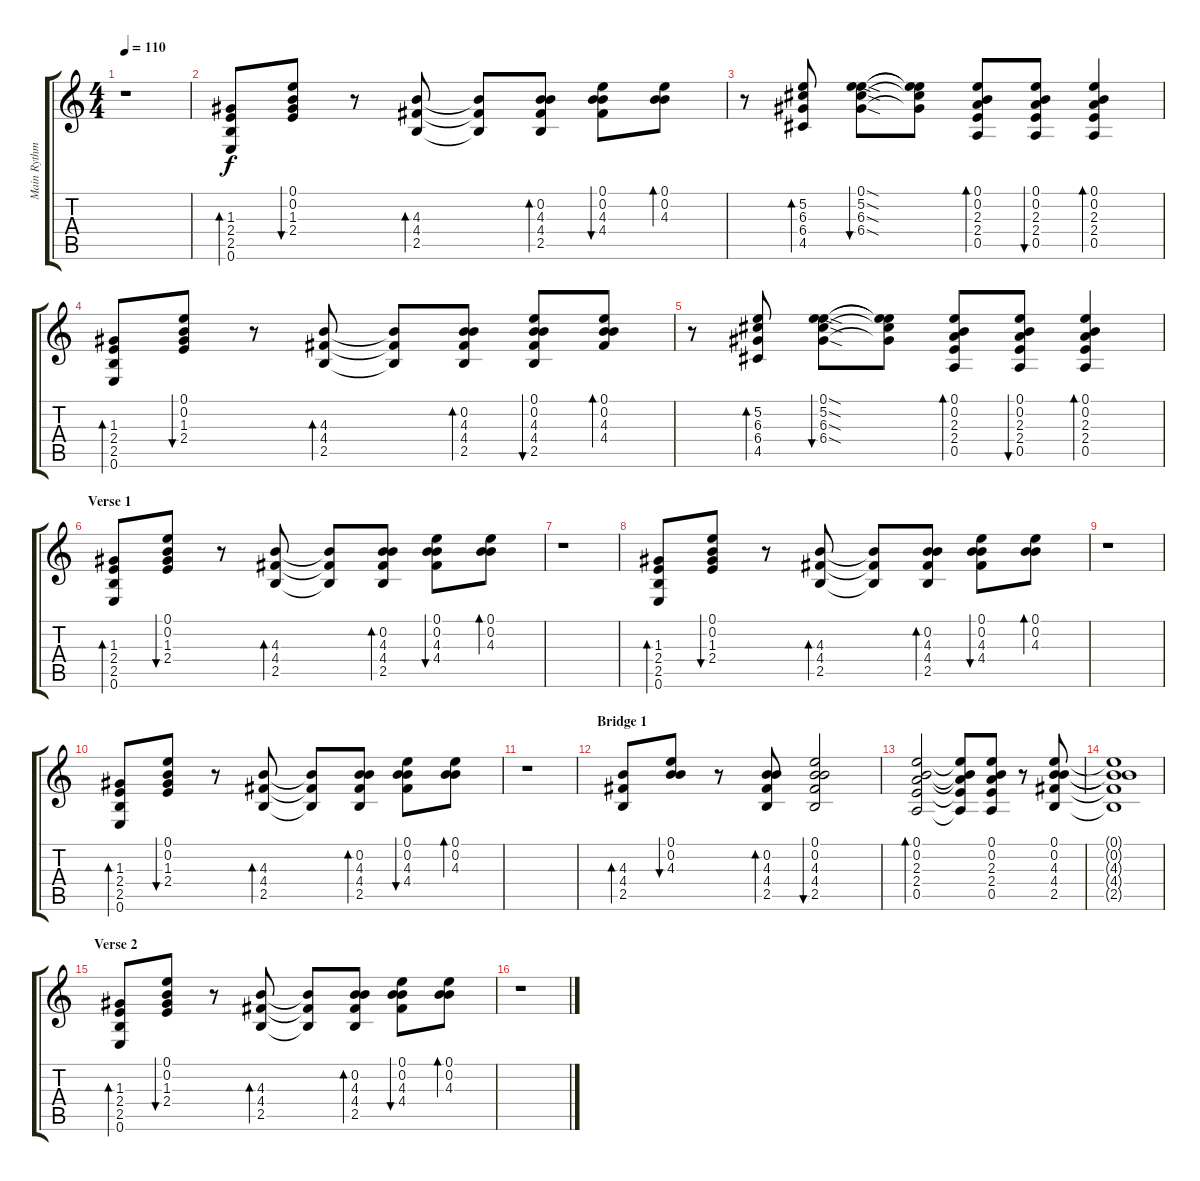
\track ("Main Rythmn Guitar (Acoustic)" "Main Rythm") {instrument acousticguitarsteel}
\staff {score tabs}
\tuning (E4 B3 G3 D3 A2 E2) {hide}
\ts (4 4)
\tempo 110
\clef g2
\ks c
r.1{dy f instrument acousticguitarsteel} |
(1.3 2.4 2.5 0.6).8{bd 30} (0.1 0.2 1.3 2.4).8{bu 30} r.8 (4.3 4.4 2.5).8{bd 30} (4.3{t} 4.4{t} 2.5{t}).8 (0.2 4.3 4.4 2.5).8{bd 30} (0.1 0.2 4.3 4.4).8{bu 60} (0.1 0.2 4.3).8{bd 30} |
r.8 (5.2 6.3 6.4 4.5).8{bd 30} (0.1{sod} 5.2{sod} 6.3{sod} 6.4{sod}).8{bu 30} (0.1{t} 5.2{t} 6.3{t} 6.4{t}).8 (0.1 0.2 2.3 2.4 0.5).8{bd 30} (0.1 0.2 2.3 2.4 0.5).8{bu 30} (0.1 0.2 2.3 2.4 0.5).4{bd 30} |
(1.3 2.4 2.5 0.6).8{bd 60} (0.1 0.2 1.3 2.4).8{bu 60} r.8 (4.3 4.4 2.5).8{bd 60} (4.3{t} 4.4{t} 2.5{t}).8 (0.2 4.3 4.4 2.5).8{bd 60} (0.1 0.2 4.3 4.4 2.5).8{bu 60} (0.1 0.2 4.3 4.4).8{bd 60} |
r.8 (5.2 6.3 6.4 4.5).8{bd 60} (0.1{sod} 5.2{sod} 6.3{sod} 6.4{sod}).8{bu 60} (0.1{t} 5.2{t} 6.3{t} 6.4{t}).8 (0.1 0.2 2.3 2.4 0.5).8{bd 30} (0.1 0.2 2.3 2.4 0.5).8{bu 30} (0.1 0.2 2.3 2.4 0.5).4{bd 30} |
\section ("" "Verse 1")
(1.3 2.4 2.5 0.6).8{bd 60} (0.1 0.2 1.3 2.4).8{bu 60} r.8 (4.3 4.4 2.5).8{bd 60} (4.3{t} 4.4{t} 2.5{t}).8 (0.2 4.3 4.4 2.5).8{bd 60} (0.1 0.2 4.3 4.4).8{bu 60} (0.1 0.2 4.3).8{bd 60} |
r.1 |
(1.3 2.4 2.5 0.6).8{bd 60} (0.1 0.2 1.3 2.4).8{bu 60} r.8 (4.3 4.4 2.5).8{bd 60} (4.3{t} 4.4{t} 2.5{t}).8 (0.2 4.3 4.4 2.5).8{bd 60} (0.1 0.2 4.3 4.4).8{bu 60} (0.1 0.2 4.3).8{bd 60} |
r.1 |
(1.3 2.4 2.5 0.6).8{bd 60} (0.1 0.2 1.3 2.4).8{bu 60} r.8 (4.3 4.4 2.5).8{bd 60} (4.3{t} 4.4{t} 2.5{t}).8 (0.2 4.3 4.4 2.5).8{bd 60} (0.1 0.2 4.3 4.4).8{bu 60} (0.1 0.2 4.3).8{bd 60} |
r.1 |
\section ("" "Bridge 1")
(4.3 4.4 2.5).8{bd 30} (0.1 0.2 4.3).8{bu 30} r.8 (0.2 4.3 4.4 2.5).8{bd 30} (0.1 0.2 4.3 4.4 2.5).2{bu 30} |
(0.1 0.2 2.3 2.4 0.5).2{bd 30} (0.1{t} 0.2{t} 2.3{t} 2.4{t} 0.5{t}).8 (0.1 0.2 2.3 2.4 0.5).8 r.8 (0.1 0.2 4.3 4.4 2.5).8 |
(0.1{t} 0.2{t} 4.3{t} 4.4{t} 2.5{t}).1 |
\section ("" "Verse 2")
(1.3 2.4 2.5 0.6).8{bd 60} (0.1 0.2 1.3 2.4).8{bu 60} r.8 (4.3 4.4 2.5).8{bd 60} (4.3{t} 4.4{t} 2.5{t}).8 (0.2 4.3 4.4 2.5).8{bd 60} (0.1 0.2 4.3 4.4).8{bu 60} (0.1 0.2 4.3).8{bd 60} |
r.1
